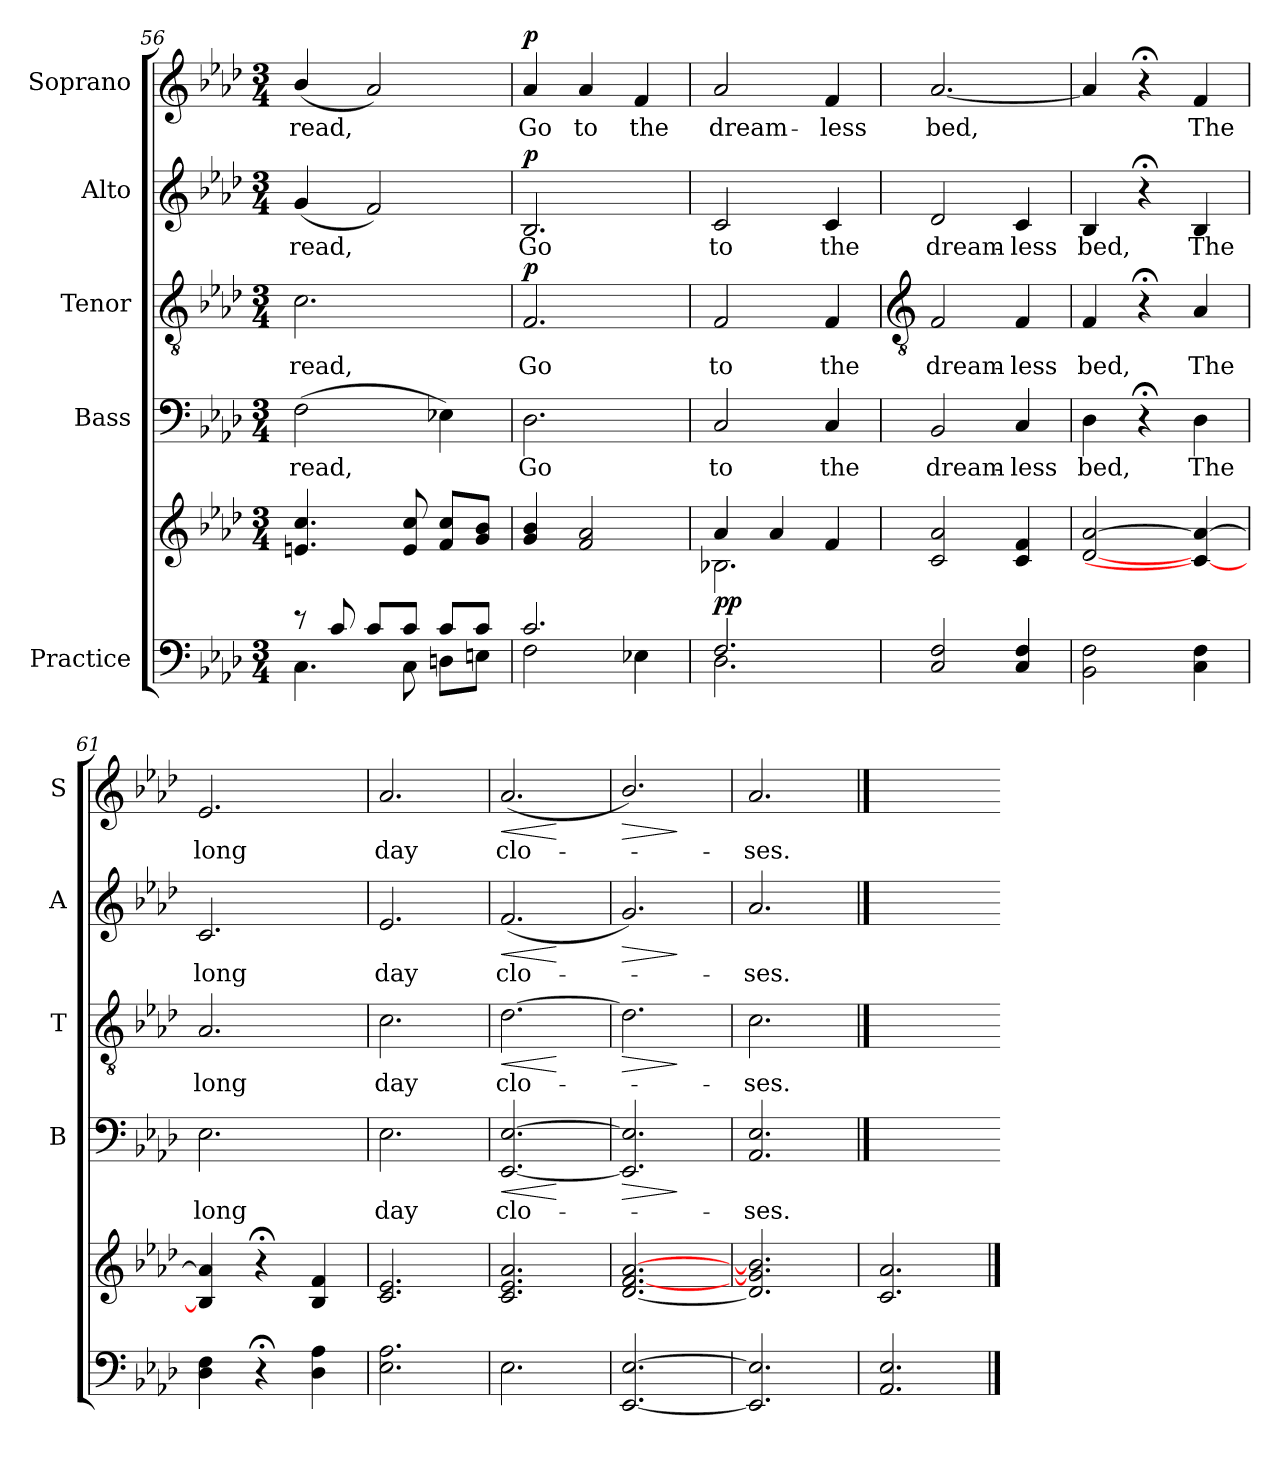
**kern	**kern	**dynam	**kern	**text	**dynam	**kern	**text	**dynam	**kern	**text	**dynam	**kern	**text	**dynam
*part5	*part5	*part5	*part4	*part4	*part4	*part3	*part3	*part3	*part2	*part2	*part2	*part1	*part1	*part1
*staff6	*staff5	*staff5/6	*staff4	*staff4	*staff4	*staff3	*staff3	*staff3	*staff2	*staff2	*staff2	*staff1	*staff1	*staff1
*I"Practice	*	*	*I"Bass	*	*	*I"Tenor	*	*	*I"Alto	*	*	*I"Soprano	*	*
*	*	*	*I'B	*	*	*I'T	*	*	*I'A	*	*	*I'S	*	*
!!LO:LB:g=z
*clefF4	*clefG2	*	*clefF4	*	*	*clefGv2	*	*	*clefG2	*	*	*clefG2	*	*
*k[b-e-a-d-]	*k[b-e-a-d-]	*	*k[b-e-a-d-]	*	*	*k[b-e-a-d-]	*	*	*k[b-e-a-d-]	*	*	*k[b-e-a-d-]	*	*
*A-:	*A-:	*	*A-:	*	*	*A-:	*	*	*A-:	*	*	*A-:	*	*
*M3/4	*M3/4	*	*M3/4	*	*	*M3/4	*	*	*M3/4	*	*	*M3/4	*	*
=56	=56	=56	=56	=56	=56	=56	=56	=56	=56	=56	=56	=56	=56	=56
*^	*^	*	*	*	*	*	*	*	*	*	*	*	*	*
!	!	!	!LO:N:vis=1	!	!	!LO:LY:b	!	!	!LO:LY:b	!	!	!LO:LY:b	!	!	!LO:LY:b	!
8r	4.C	4.en 4.cc	2.ryy	.	(>2F	read,	.	2.c	read,	.	(<4g	read,	.	(<4b-/	read,	.
8c	.	.	.	.	.	.	.	.	.	.	.	.	.	.	.	.
8cL	.	.	.	.	.	.	.	.	.	.	2f)	.	.	2a-)	.	.
8cJ	8C	8e 8cc	.	.	.	.	.	.	.	.	.	.	.	.	.	.
8cL	8DnL	8f 8ccL	.	.	4E-X)	.	.	.	.	.	.	.	.	.	.	.
8cJ	8EnJ	8g 8b-J	.	.	.	.	.	.	.	.	.	.	.	.	.	.
=57	=57	=57	=57	=57	=57	=57	=57	=57	=57	=57	=57	=57	=57	=57	=57	=57
!	!	!	!LO:N:vis=1	!	!	!LO:LY:b	!	!	!LO:LY:b	!LO:DY:b	!	!LO:LY:b	!LO:DY:b	!	!LO:LY:b	!LO:DY:b
2.c	2F	4g 4b-	2.ryy	.	2.D-	Go	.	2.F	Go	p	2.B-	Go	p	4a-	Go	p
!	!	!	!	!	!	!	!	!	!	!	!	!	!	!	!LO:LY:b	!
.	.	2f 2a-	.	.	.	.	.	.	.	.	.	.	.	4a-	to	.
!	!	!	!	!	!	!	!	!	!	!	!	!	!	!	!LO:LY:b	!
.	4E-X	.	.	.	.	.	.	.	.	.	.	.	.	4f	the	.
=58	=58	=58	=58	=58	=58	=58	=58	=58	=58	=58	=58	=58	=58	=58	=58	=58
!	!	!	!	!LO:DY:b	!	!LO:LY:b	!	!	!LO:LY:b	!	!	!LO:LY:b	!	!	!LO:LY:b	!
!	!	!	!	!LO:DY:n=1:b	!	!	!	!	!	!	!	!	!	!	!	!
2.F	2.D-	4a-	2.B-X	p p	2C	to	.	2F	to	.	2c	to	.	2a-	dream-	.
.	.	4a-	.	.	.	.	.	.	.	.	.	.	.	.	.	.
!	!	!	!	!	!	!LO:LY:b	!	!	!LO:LY:b	!	!	!LO:LY:b	!	!	!LO:LY:b	!
.	.	4f	.	.	4C	the	.	4F	the	.	4c	the	.	4f	-less	.
!!LO:LB:g=z
=59	=59	=59	=59	=59	=59	=59	=59	=59	=59	=59	=59	=59	=59	=59	=59	=59
*	*	*	*	*	*	*	*	*clefGv2	*	*	*	*	*	*	*	*
!	!LO:N:vis=1	!	!LO:N:vis=1	!	!	!LO:LY:b	!	!	!LO:LY:b	!	!	!LO:LY:b	!	!	!LO:LY:b	!
2C 2F	2.ryy	2c 2a-	2.ryy	.	2BB-	dream-	.	2F	dream-	.	2d-	dream-	.	[2.a-	bed,	.
!	!	!	!	!	!	!LO:LY:b	!	!	!LO:LY:b	!	!	!LO:LY:b	!	!	!	!
4C 4F	.	4c 4f	.	.	4C	-less	.	4F	-less	.	4c	-less	.	.	.	.
*v	*v	*	*	*	*	*	*	*	*	*	*	*	*	*	*	*
*	*v	*v	*	*	*	*	*	*	*	*	*	*	*	*	*
!!LO:LB:g=z
=60	=60	=60	=60	=60	=60	=60	=60	=60	=60	=60	=60	=60	=60	=60
!	!	!	!	!LO:LY:b	!	!	!LO:LY:b	!	!	!LO:LY:b	!	!	!	!
2BB- 2F	[2d- [2a-	.	4D-	bed,	.	4F	bed,	.	4B-	bed,	.	4a-]	.	.
.	.	.	4r;<	.	.	4r;<	.	.	4r;<	.	.	4r;<	.	.
!	!	!	!	!LO:LY:b	!	!	!LO:LY:b	!	!	!LO:LY:b	!	!	!LO:LY:b	!
4C 4F	4c_ 4a-_	.	4D-	The	.	4A-	The	.	4B-	The	.	4f	The	.
=61	=61	=61	=61	=61	=61	=61	=61	=61	=61	=61	=61	=61	=61	=61
!	!	!	!	!LO:LY:b	!	!	!LO:LY:b	!	!	!LO:LY:b	!	!	!LO:LY:b	!
4D- 4F	4B-] 4a-]	.	2.E-	long	.	2.A-	long	.	2.c	long	.	2.e-	long	.
4r;<	4r;<	.	.	.	.	.	.	.	.	.	.	.	.	.
4D- 4A-	4B- 4f	.	.	.	.	.	.	.	.	.	.	.	.	.
=62	=62	=62	=62	=62	=62	=62	=62	=62	=62	=62	=62	=62	=62	=62
!	!	!	!	!LO:LY:b	!	!	!LO:LY:b	!	!	!LO:LY:b	!	!	!LO:LY:b	!
2.E- 2.A-	2.c 2.e-	.	2.E-	day	.	2.c	day	.	2.e-	day	.	2.a-	day	.
=63	=63	=63	=63	=63	=63	=63	=63	=63	=63	=63	=63	=63	=63	=63
!	!	!	!	!LO:LY:b	!LO:HP:b	!	!LO:LY:b	!LO:HP:b	!	!LO:LY:b	!LO:HP:b	!	!LO:LY:b	!LO:HP:b
2.E-	2.c 2.e- 2.a-	.	[2.EE- [2.E-	clo-	<	[2.d-	clo-	<	(<2.f	clo-	<	(<2.a-	clo-	<
.	.	.	.	.	[	.	.	[	.	.	[	.	.	[
=64	=64	=64	=64	=64	=64	=64	=64	=64	=64	=64	=64	=64	=64	=64
!	!	!	!	!	!LO:HP:b	!	!	!LO:HP:b	!	!	!LO:HP:b	!	!	!LO:HP:b
[2.EE- [2.E-	[2.d- [2.f [2.a-	.	2.EE-] 2.E-]	.	>	2.d-]	.	>	2.g)	.	>	2.b-/)	.	>
.	.	.	.	.	]	.	.	]	.	.	]	.	.	]
=65	=65	=65	=65	=65	=65	=65	=65	=65	=65	=65	=65	=65	=65	=65
!	!	!	!	!LO:LY:b	!	!	!LO:LY:b	!	!	!LO:LY:b	!	!	!LO:LY:b	!
2.EE-] 2.E-]	2.d-] 2.g] 2.b-]	.	2.AA- 2.E-	ses.	.	2.c	ses.	.	2.a-	ses.	.	2.a-	ses.	.
=	=	==	==	==	==	==	==	==	==	==	==	==	==	==
2.AA- 2.E-	2.c 2.a-	.	2.ryy	.	.	2.ryy	.	.	2.ryy	.	.	2.ryy	.	.
==	==	=	=	=	=	=	=	=	=	=	=	=	=	=
*-	*-	*-	*-	*-	*-	*-	*-	*-	*-	*-	*-	*-	*-	*-
